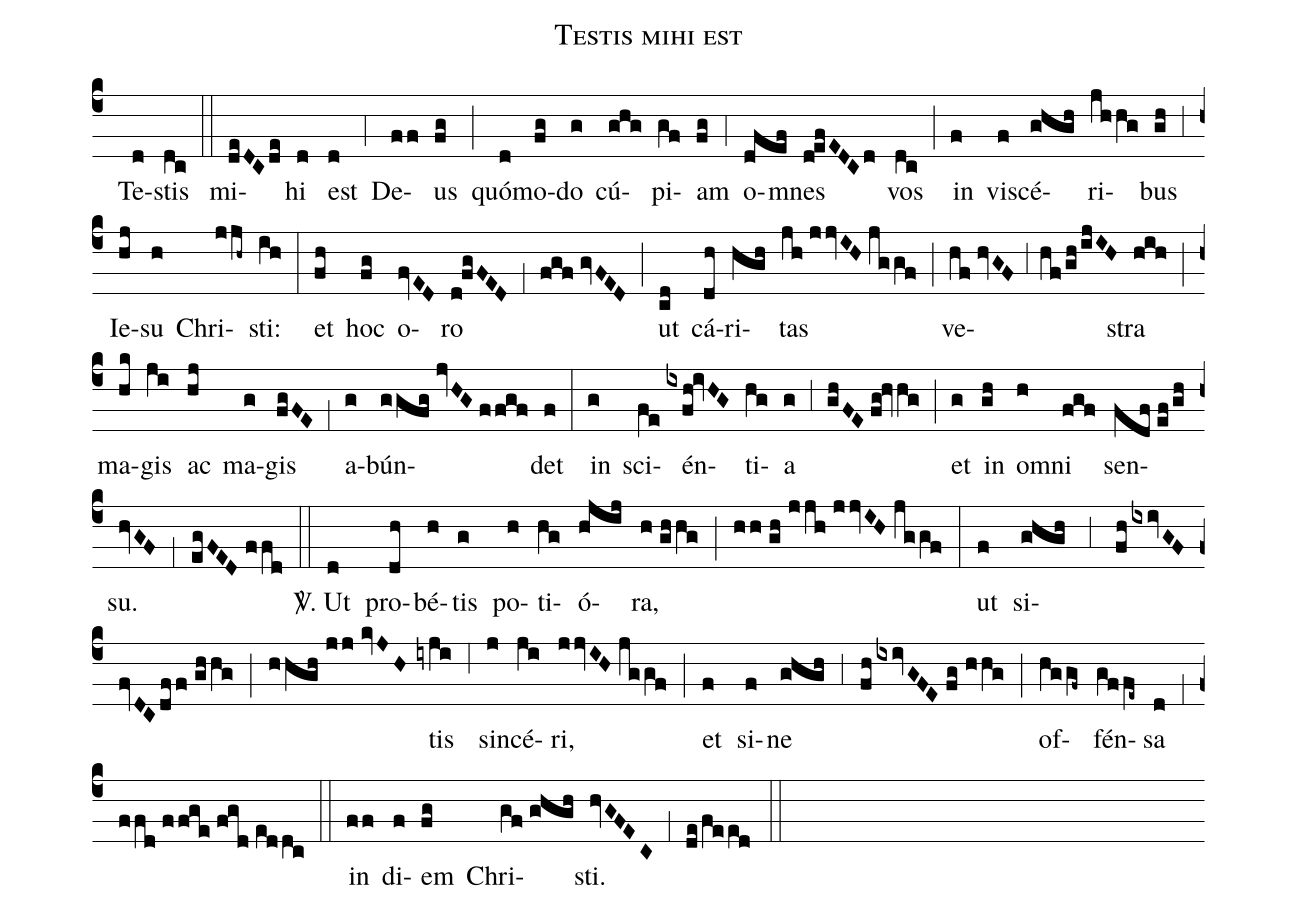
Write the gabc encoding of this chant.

name:Testis mihi est;
mode:I;
office-part:Responsoria;
%%
(c4) () Te(d)stis(dc) (::) mi(deDCde)hi(d) est(d) (,4) De(ff)us(fg) (;) quó(d)mo(fg)do(g) cú(ghg)pi(gf)am(fg) (,4) o(dfef)mnes(d!efEDCd) vos(dc) (;) in(f) vi(f)scé(ghgh)ri(jhhg)bus(gh) (,3) Ie(hj)su(h) Chri(jjh~)sti:(ih) (:) et(fh) hoc(fg) o(fvED)ro(d!fgFED) (,1) (fgf//gvFED) (;) ut(cd) cá(dh)ri(hgh)tas(jh//jjvIH//jggf) (;) ve(hf//hvGF,3hf/gh/ijIH)stra(hih) (;) ma(hk)gis(ji) ac(hj) ma(g)gis(fgFE) (,1) a(g)bún(ggfg//jvHG//ffgf)det(f) (:) in(g) sci(fe)én(ixfh!ivHG)ti(hg)a(g) (,3) (ghFE//fg!hvhg) (;) et(g) in(gh) o(h)mni(fgf) sen(fdf//ef/gh)su.(hvGF) (,1) (egFED//ffd) (::) <sp>V/</sp>. Ut(d) pro(dh)bé(h)tis(g) po(h)ti(hg)ó(hjij)ra,(h//ghhg) (;) (hh//gh//jjh//jjvIH//jggf) (:) ut(f) si(ghgh,3fh/ixivGF//fvDC/dff//ghhg)(;)(hhgh//jj//kvJH)tis(iyji) (,6) sin(j)cé(ji)ri,(jjvIH//jggf) (;) et(f) si(f)ne(ghgh) (,3) (fh/ixivGFE//fg//hhg) (;) of(hggf~)fén(gffe~)sa(d) (,1) (ffd//ffge//fgd//eddc) (::) in(ff) di(f)em(fg) Chri(gf//ghgh)sti.(hvGFEC) (,1) (de/feed) (::)
